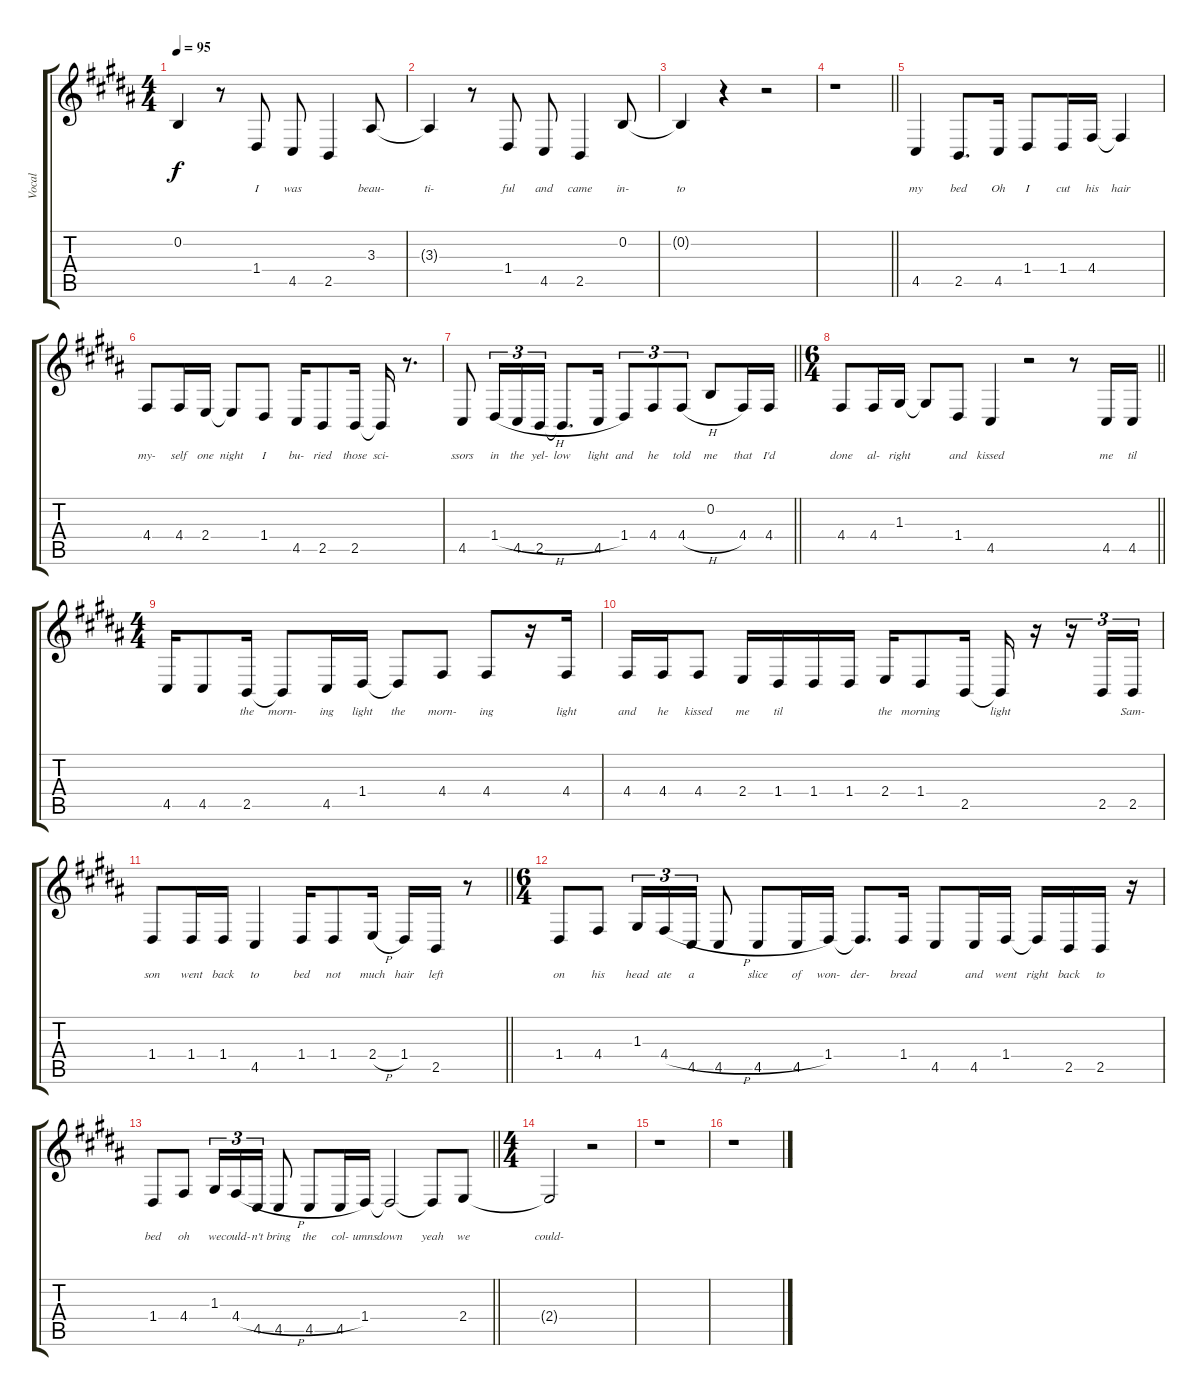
\track ("Vocal" "Vocal") {instrument pad1newage}
\staff {score tabs}
\tuning (E4 B3 G3 D3 A2 E2) {hide}
\ts (4 4)
\tempo 95
\clef g2
\ks b
0.2{t}.4{lyrics (0 "") lyrics (1 "") lyrics (2 "") lyrics (3 "") lyrics (4 "") dy f} r.8 1.4.8{lyrics (0 "I") lyrics (1 "") lyrics (2 "") lyrics (3 "") lyrics (4 "")} 4.5.8{lyrics (0 "was") lyrics (1 "") lyrics (2 "") lyrics (3 "") lyrics (4 "")} 2.5.4{lyrics (0 "") lyrics (1 "") lyrics (2 "") lyrics (3 "") lyrics (4 "")} 3.3.8{lyrics (0 "beau-") lyrics (1 "") lyrics (2 "") lyrics (3 "") lyrics (4 "")} |
3.3{t}.4{lyrics (0 "ti-") lyrics (1 "") lyrics (2 "") lyrics (3 "") lyrics (4 "")} r.8 1.4.8{lyrics (0 "ful") lyrics (1 "") lyrics (2 "") lyrics (3 "") lyrics (4 "")} 4.5.8{lyrics (0 "and") lyrics (1 "") lyrics (2 "") lyrics (3 "") lyrics (4 "")} 2.5.4{lyrics (0 "came") lyrics (1 "") lyrics (2 "") lyrics (3 "") lyrics (4 "")} 0.2.8{lyrics (0 "in-") lyrics (1 "") lyrics (2 "") lyrics (3 "") lyrics (4 "")} |
0.2{t}.4{lyrics (0 "to") lyrics (1 "") lyrics (2 "") lyrics (3 "") lyrics (4 "")} r.4 r.2 |
\barLineRight lightlight
r.1 |
4.5.4{lyrics (0 "my") lyrics (1 "") lyrics (2 "") lyrics (3 "") lyrics (4 "")} 2.5.8{d lyrics (0 "bed") lyrics (1 "") lyrics (2 "") lyrics (3 "") lyrics (4 "")} 4.5.16{lyrics (0 "Oh") lyrics (1 "") lyrics (2 "") lyrics (3 "") lyrics (4 "")} 1.4.8{lyrics (0 "I") lyrics (1 "") lyrics (2 "") lyrics (3 "") lyrics (4 "")} 1.4.16{lyrics (0 "cut") lyrics (1 "") lyrics (2 "") lyrics (3 "") lyrics (4 "")} 4.4.16{lyrics (0 "his") lyrics (1 "") lyrics (2 "") lyrics (3 "") lyrics (4 "")} 4.4{t}.4{lyrics (0 "hair") lyrics (1 "") lyrics (2 "") lyrics (3 "") lyrics (4 "")} |
4.4.8{lyrics (0 "my-") lyrics (1 "") lyrics (2 "") lyrics (3 "") lyrics (4 "")} 4.4.16{lyrics (0 "self") lyrics (1 "") lyrics (2 "") lyrics (3 "") lyrics (4 "")} 2.4.16{lyrics (0 "one") lyrics (1 "") lyrics (2 "") lyrics (3 "") lyrics (4 "")} 2.4{t}.8{lyrics (0 "night") lyrics (1 "") lyrics (2 "") lyrics (3 "") lyrics (4 "")} 1.4.8{lyrics (0 "I") lyrics (1 "") lyrics (2 "") lyrics (3 "") lyrics (4 "")} 4.5.16{lyrics (0 "bu-") lyrics (1 "") lyrics (2 "") lyrics (3 "") lyrics (4 "")} 2.5.8{lyrics (0 "ried") lyrics (1 "") lyrics (2 "") lyrics (3 "") lyrics (4 "")} 2.5.16{lyrics (0 "those") lyrics (1 "") lyrics (2 "") lyrics (3 "") lyrics (4 "")} 2.5{t}.16{lyrics (0 "sci-") lyrics (1 "") lyrics (2 "") lyrics (3 "") lyrics (4 "")} r.8{d} |
\barLineRight lightlight
4.5.8{lyrics (0 "ssors") lyrics (1 "") lyrics (2 "") lyrics (3 "") lyrics (4 "")} 1.4{h}.16{tu (3 2) lyrics (0 "in") lyrics (1 "") lyrics (2 "") lyrics (3 "") lyrics (4 "")} 4.5.16{tu (3 2) lyrics (0 "the") lyrics (1 "") lyrics (2 "") lyrics (3 "") lyrics (4 "")} 2.5.16{tu (3 2) lyrics (0 "yel-") lyrics (1 "") lyrics (2 "") lyrics (3 "") lyrics (4 "")} 2.5{t}.8{d lyrics (0 "low") lyrics (1 "") lyrics (2 "") lyrics (3 "") lyrics (4 "")} 4.5.16{lyrics (0 "light") lyrics (1 "") lyrics (2 "") lyrics (3 "") lyrics (4 "")} 1.4.8{tu (3 2) lyrics (0 "and") lyrics (1 "") lyrics (2 "") lyrics (3 "") lyrics (4 "")} 4.4.8{tu (3 2) lyrics (0 "he") lyrics (1 "") lyrics (2 "") lyrics (3 "") lyrics (4 "")} 4.4{h}.8{tu (3 2) lyrics (0 "told") lyrics (1 "") lyrics (2 "") lyrics (3 "") lyrics (4 "")} 0.2.8{lyrics (0 "me") lyrics (1 "") lyrics (2 "") lyrics (3 "") lyrics (4 "")} 4.4.16{lyrics (0 "that") lyrics (1 "") lyrics (2 "") lyrics (3 "") lyrics (4 "")} 4.4.16{lyrics (0 "I'd") lyrics (1 "") lyrics (2 "") lyrics (3 "") lyrics (4 "")} |
\ts (6 4)
\barLineRight lightlight
4.4.8{lyrics (0 "done") lyrics (1 "") lyrics (2 "") lyrics (3 "") lyrics (4 "")} 4.4.16{lyrics (0 "al-") lyrics (1 "") lyrics (2 "") lyrics (3 "") lyrics (4 "")} 1.3.16{lyrics (0 "right") lyrics (1 "") lyrics (2 "") lyrics (3 "") lyrics (4 "")} 1.3{t}.8{lyrics (0 "") lyrics (1 "") lyrics (2 "") lyrics (3 "") lyrics (4 "")} 1.4.8{lyrics (0 "and") lyrics (1 "") lyrics (2 "") lyrics (3 "") lyrics (4 "")} 4.5.4{lyrics (0 "kissed") lyrics (1 "") lyrics (2 "") lyrics (3 "") lyrics (4 "")} r.2 r.8 4.5.16{lyrics (0 "me") lyrics (1 "") lyrics (2 "") lyrics (3 "") lyrics (4 "")} 4.5.16{lyrics (0 "til") lyrics (1 "") lyrics (2 "") lyrics (3 "") lyrics (4 "")} |
\ts (4 4)
4.5.16{lyrics (0 "") lyrics (1 "") lyrics (2 "") lyrics (3 "") lyrics (4 "")} 4.5.8{lyrics (0 "") lyrics (1 "") lyrics (2 "") lyrics (3 "") lyrics (4 "")} 2.5.16{lyrics (0 "the") lyrics (1 "") lyrics (2 "") lyrics (3 "") lyrics (4 "")} 2.5{t}.8{lyrics (0 "morn-") lyrics (1 "") lyrics (2 "") lyrics (3 "") lyrics (4 "")} 4.5.16{lyrics (0 "ing") lyrics (1 "") lyrics (2 "") lyrics (3 "") lyrics (4 "")} 1.4.16{lyrics (0 "light") lyrics (1 "") lyrics (2 "") lyrics (3 "") lyrics (4 "")} 1.4{t}.8{lyrics (0 "the") lyrics (1 "") lyrics (2 "") lyrics (3 "") lyrics (4 "")} 4.4.8{lyrics (0 "morn-") lyrics (1 "") lyrics (2 "") lyrics (3 "") lyrics (4 "")} 4.4.8{lyrics (0 "ing") lyrics (1 "") lyrics (2 "") lyrics (3 "") lyrics (4 "")} r.16 4.4.16{lyrics (0 "light") lyrics (1 "") lyrics (2 "") lyrics (3 "") lyrics (4 "")} |
4.4.16{lyrics (0 "and") lyrics (1 "") lyrics (2 "") lyrics (3 "") lyrics (4 "")} 4.4.16{lyrics (0 "he") lyrics (1 "") lyrics (2 "") lyrics (3 "") lyrics (4 "")} 4.4.8{lyrics (0 "kissed") lyrics (1 "") lyrics (2 "") lyrics (3 "") lyrics (4 "")} 2.4.16{lyrics (0 "me") lyrics (1 "") lyrics (2 "") lyrics (3 "") lyrics (4 "")} 1.4.16{lyrics (0 "til") lyrics (1 "") lyrics (2 "") lyrics (3 "") lyrics (4 "")} 1.4.16{lyrics (0 "") lyrics (1 "") lyrics (2 "") lyrics (3 "") lyrics (4 "")} 1.4.16{lyrics (0 "") lyrics (1 "") lyrics (2 "") lyrics (3 "") lyrics (4 "")} 2.4.16{lyrics (0 "the") lyrics (1 "") lyrics (2 "") lyrics (3 "") lyrics (4 "")} 1.4.8{lyrics (0 "morning") lyrics (1 "") lyrics (2 "") lyrics (3 "") lyrics (4 "")} 2.5.16{lyrics (0 "") lyrics (1 "") lyrics (2 "") lyrics (3 "") lyrics (4 "")} 2.5{t}.16{lyrics (0 "light") lyrics (1 "") lyrics (2 "") lyrics (3 "") lyrics (4 "")} r.16 r.16{tu (3 2)} 2.5.16{tu (3 2) lyrics (0 "") lyrics (1 "") lyrics (2 "") lyrics (3 "") lyrics (4 "")} 2.5.16{tu (3 2) lyrics (0 "Sam-") lyrics (1 "") lyrics (2 "") lyrics (3 "") lyrics (4 "")} |
\barLineRight lightlight
1.4.8{lyrics (0 "son") lyrics (1 "") lyrics (2 "") lyrics (3 "") lyrics (4 "")} 1.4.16{lyrics (0 "went") lyrics (1 "") lyrics (2 "") lyrics (3 "") lyrics (4 "")} 1.4.16{lyrics (0 "back") lyrics (1 "") lyrics (2 "") lyrics (3 "") lyrics (4 "")} 4.5.4{lyrics (0 "to") lyrics (1 "") lyrics (2 "") lyrics (3 "") lyrics (4 "")} 1.4.16{lyrics (0 "bed") lyrics (1 "") lyrics (2 "") lyrics (3 "") lyrics (4 "")} 1.4.8{lyrics (0 "not") lyrics (1 "") lyrics (2 "") lyrics (3 "") lyrics (4 "")} 2.4{h}.16{lyrics (0 "much") lyrics (1 "") lyrics (2 "") lyrics (3 "") lyrics (4 "")} 1.4.16{lyrics (0 "hair") lyrics (1 "") lyrics (2 "") lyrics (3 "") lyrics (4 "")} 2.5.16{lyrics (0 "left") lyrics (1 "") lyrics (2 "") lyrics (3 "") lyrics (4 "")} r.8 |
\ts (6 4)
1.4.8{lyrics (0 "on") lyrics (1 "") lyrics (2 "") lyrics (3 "") lyrics (4 "")} 4.4.8{lyrics (0 "his") lyrics (1 "") lyrics (2 "") lyrics (3 "") lyrics (4 "")} 1.3.16{tu (3 2) lyrics (0 "head") lyrics (1 "") lyrics (2 "") lyrics (3 "") lyrics (4 "")} 4.4{h}.16{tu (3 2) lyrics (0 "ate") lyrics (1 "") lyrics (2 "") lyrics (3 "") lyrics (4 "")} 4.5.16{tu (3 2) lyrics (0 "a") lyrics (1 "") lyrics (2 "") lyrics (3 "") lyrics (4 "")} 4.5.8{lyrics (0 "") lyrics (1 "") lyrics (2 "") lyrics (3 "") lyrics (4 "")} 4.5.8{lyrics (0 "slice") lyrics (1 "") lyrics (2 "") lyrics (3 "") lyrics (4 "")} 4.5.16{lyrics (0 "of") lyrics (1 "") lyrics (2 "") lyrics (3 "") lyrics (4 "")} 1.4.16{lyrics (0 "won-") lyrics (1 "") lyrics (2 "") lyrics (3 "") lyrics (4 "")} 1.4{t}.8{d lyrics (0 "der-") lyrics (1 "") lyrics (2 "") lyrics (3 "") lyrics (4 "")} 1.4.16{lyrics (0 "bread") lyrics (1 "") lyrics (2 "") lyrics (3 "") lyrics (4 "")} 4.5.8{lyrics (0 "") lyrics (1 "") lyrics (2 "") lyrics (3 "") lyrics (4 "")} 4.5.16{lyrics (0 "and") lyrics (1 "") lyrics (2 "") lyrics (3 "") lyrics (4 "")} 1.4.16{lyrics (0 "went") lyrics (1 "") lyrics (2 "") lyrics (3 "") lyrics (4 "")} 1.4{t}.16{lyrics (0 "right") lyrics (1 "") lyrics (2 "") lyrics (3 "") lyrics (4 "")} 2.5.16{lyrics (0 "back") lyrics (1 "") lyrics (2 "") lyrics (3 "") lyrics (4 "")} 2.5.16{lyrics (0 "to") lyrics (1 "") lyrics (2 "") lyrics (3 "") lyrics (4 "")} r.16 |
\barLineRight lightlight
1.4.8{lyrics (0 "bed") lyrics (1 "") lyrics (2 "") lyrics (3 "") lyrics (4 "")} 4.4.8{lyrics (0 "oh") lyrics (1 "") lyrics (2 "") lyrics (3 "") lyrics (4 "")} 1.3.16{tu (3 2) lyrics (0 "we") lyrics (1 "") lyrics (2 "") lyrics (3 "") lyrics (4 "")} 4.4{h}.16{tu (3 2) lyrics (0 "could-") lyrics (1 "") lyrics (2 "") lyrics (3 "") lyrics (4 "")} 4.5.16{tu (3 2) lyrics (0 "n't") lyrics (1 "") lyrics (2 "") lyrics (3 "") lyrics (4 "")} 4.5.8{lyrics (0 "bring") lyrics (1 "") lyrics (2 "") lyrics (3 "") lyrics (4 "")} 4.5.8{lyrics (0 "the") lyrics (1 "") lyrics (2 "") lyrics (3 "") lyrics (4 "")} 4.5.16{lyrics (0 "col-") lyrics (1 "") lyrics (2 "") lyrics (3 "") lyrics (4 "")} 1.4.16{lyrics (0 "umns") lyrics (1 "") lyrics (2 "") lyrics (3 "") lyrics (4 "")} 1.4{t}.2{lyrics (0 "down") lyrics (1 "") lyrics (2 "") lyrics (3 "") lyrics (4 "")} 1.4{t}.8{lyrics (0 "yeah") lyrics (1 "") lyrics (2 "") lyrics (3 "") lyrics (4 "")} 2.4.8{lyrics (0 "we") lyrics (1 "") lyrics (2 "") lyrics (3 "") lyrics (4 "")} |
\ts (4 4)
2.4{t}.2{lyrics (0 "could-") lyrics (1 "") lyrics (2 "") lyrics (3 "") lyrics (4 "")} r.2 |
r.1 |
r.1
